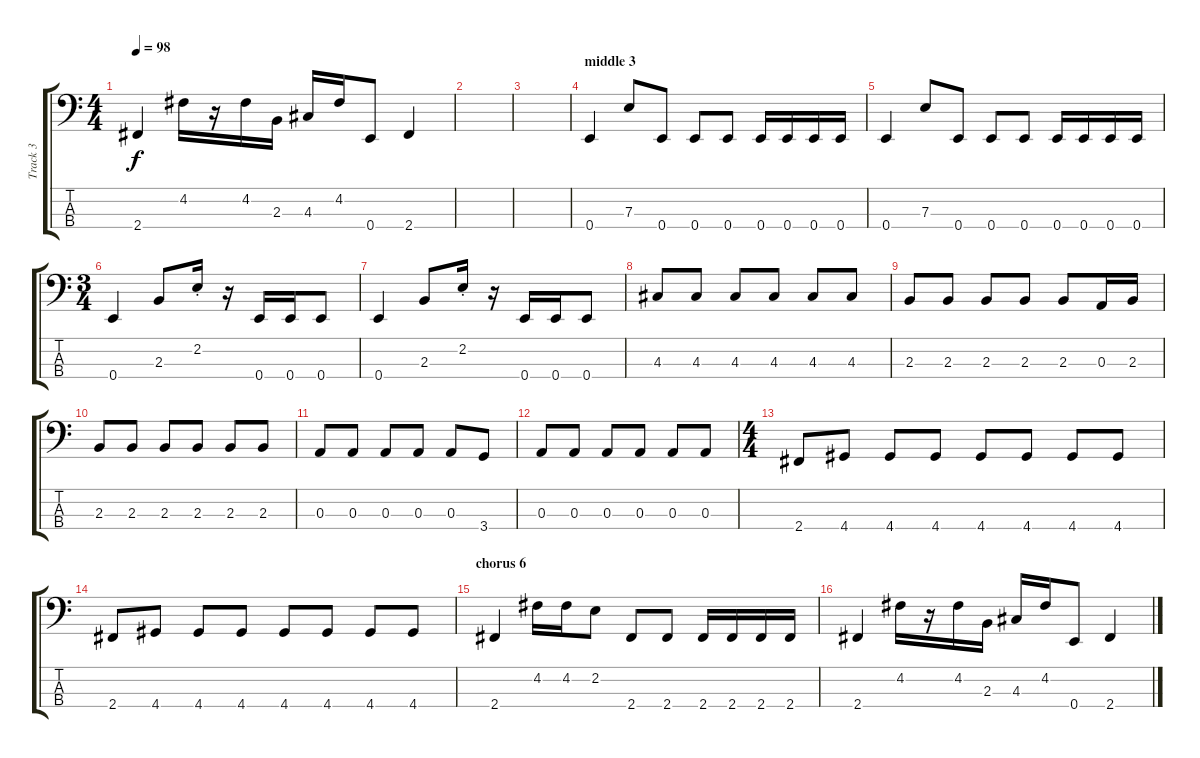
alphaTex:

\track ("Track 3" "Track 3") {instrument electricbassfinger}
\staff {score tabs}
\tuning (G2 D2 A1 E1) {hide}
\ts (4 4)
\tempo 98
\clef f4
\ks c
2.4.4{dy f} 4.2.16 r.16 4.2.16 2.3.16 4.3.16 4.2.16 0.4.8 2.4.4 |
|
|
\section ("" "middle 3")
0.4.4 7.3.8 0.4.8 0.4.8 0.4.8 0.4.16 0.4.16 0.4.16 0.4.16 |
0.4.4 7.3.8 0.4.8 0.4.8 0.4.8 0.4.16 0.4.16 0.4.16 0.4.16 |
\ts (3 4)
0.4.4 2.3.8 2.2{st}.16 r.16 0.4.16 0.4.16 0.4.8 |
0.4.4 2.3.8 2.2{st}.16 r.16 0.4.16 0.4.16 0.4.8 |
4.3.8 4.3.8 4.3.8 4.3.8 4.3.8 4.3.8 |
2.3.8 2.3.8 2.3.8 2.3.8 2.3.8 0.3.16 2.3.16 |
2.3.8 2.3.8 2.3.8 2.3.8 2.3.8 2.3.8 |
0.3.8 0.3.8 0.3.8 0.3.8 0.3.8 3.4.8 |
0.3.8 0.3.8 0.3.8 0.3.8 0.3.8 0.3.8 |
\ts (4 4)
2.4.8 4.4.8 4.4.8 4.4.8 4.4.8 4.4.8 4.4.8 4.4.8 |
2.4.8 4.4.8 4.4.8 4.4.8 4.4.8 4.4.8 4.4.8 4.4.8 |
\section ("" "chorus 6")
2.4.4 4.2.16 4.2.16 2.2.8 2.4.8 2.4.8 2.4.16 2.4.16 2.4.16 2.4.16 |
2.4.4 4.2.16 r.16 4.2.16 2.3.16 4.3.16 4.2.16 0.4.8 2.4.4
